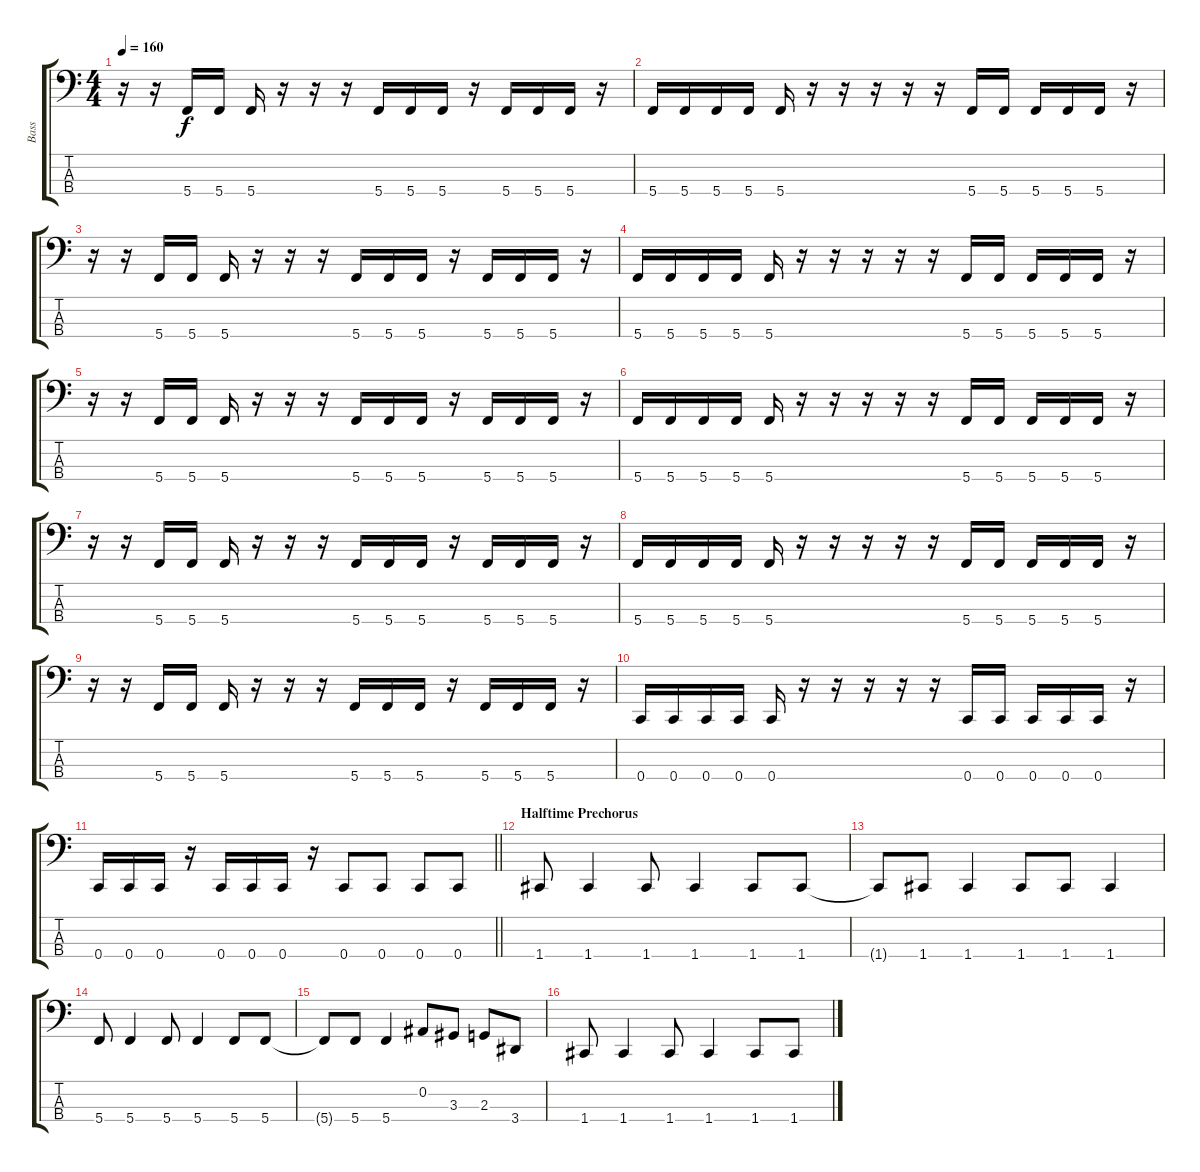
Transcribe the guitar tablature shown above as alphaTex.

\track ("Bass" "Bass") {instrument electricbasspick}
\staff {score tabs}
\tuning (Eb2 Bb1 F1 C1) {hide}
\ts (4 4)
\tempo 160
\clef f4
\ks c
r.16{dy f} r.16 5.4.16 5.4.16 5.4.16 r.16 r.16 r.16 5.4.16 5.4.16 5.4.16 r.16 5.4.16 5.4.16 5.4.16 r.16 |
5.4.16 5.4.16 5.4.16 5.4.16 5.4.16 r.16 r.16 r.16 r.16 r.16 5.4.16 5.4.16 5.4.16 5.4.16 5.4.16 r.16 |
r.16 r.16 5.4.16 5.4.16 5.4.16 r.16 r.16 r.16 5.4.16 5.4.16 5.4.16 r.16 5.4.16 5.4.16 5.4.16 r.16 |
5.4.16 5.4.16 5.4.16 5.4.16 5.4.16 r.16 r.16 r.16 r.16 r.16 5.4.16 5.4.16 5.4.16 5.4.16 5.4.16 r.16 |
r.16 r.16 5.4.16 5.4.16 5.4.16 r.16 r.16 r.16 5.4.16 5.4.16 5.4.16 r.16 5.4.16 5.4.16 5.4.16 r.16 |
5.4.16 5.4.16 5.4.16 5.4.16 5.4.16 r.16 r.16 r.16 r.16 r.16 5.4.16 5.4.16 5.4.16 5.4.16 5.4.16 r.16 |
r.16 r.16 5.4.16 5.4.16 5.4.16 r.16 r.16 r.16 5.4.16 5.4.16 5.4.16 r.16 5.4.16 5.4.16 5.4.16 r.16 |
5.4.16 5.4.16 5.4.16 5.4.16 5.4.16 r.16 r.16 r.16 r.16 r.16 5.4.16 5.4.16 5.4.16 5.4.16 5.4.16 r.16 |
r.16 r.16 5.4.16 5.4.16 5.4.16 r.16 r.16 r.16 5.4.16 5.4.16 5.4.16 r.16 5.4.16 5.4.16 5.4.16 r.16 |
0.4.16 0.4.16 0.4.16 0.4.16 0.4.16 r.16 r.16 r.16 r.16 r.16 0.4.16 0.4.16 0.4.16 0.4.16 0.4.16 r.16 |
\barLineRight lightlight
0.4.16 0.4.16 0.4.16 r.16 0.4.16 0.4.16 0.4.16 r.16 0.4.8 0.4.8 0.4.8 0.4.8 |
\section ("" "Halftime Prechorus")
1.4.8 1.4.4 1.4.8 1.4.4 1.4.8 1.4.8 |
1.4{t}.8 1.4.8 1.4.4 1.4.8 1.4.8 1.4.4 |
5.4.8 5.4.4 5.4.8 5.4.4 5.4.8 5.4.8 |
5.4{t}.8 5.4.8 5.4.4 0.2.8 3.3.8 2.3.8 3.4.8 |
1.4.8 1.4.4 1.4.8 1.4.4 1.4.8 1.4.8
